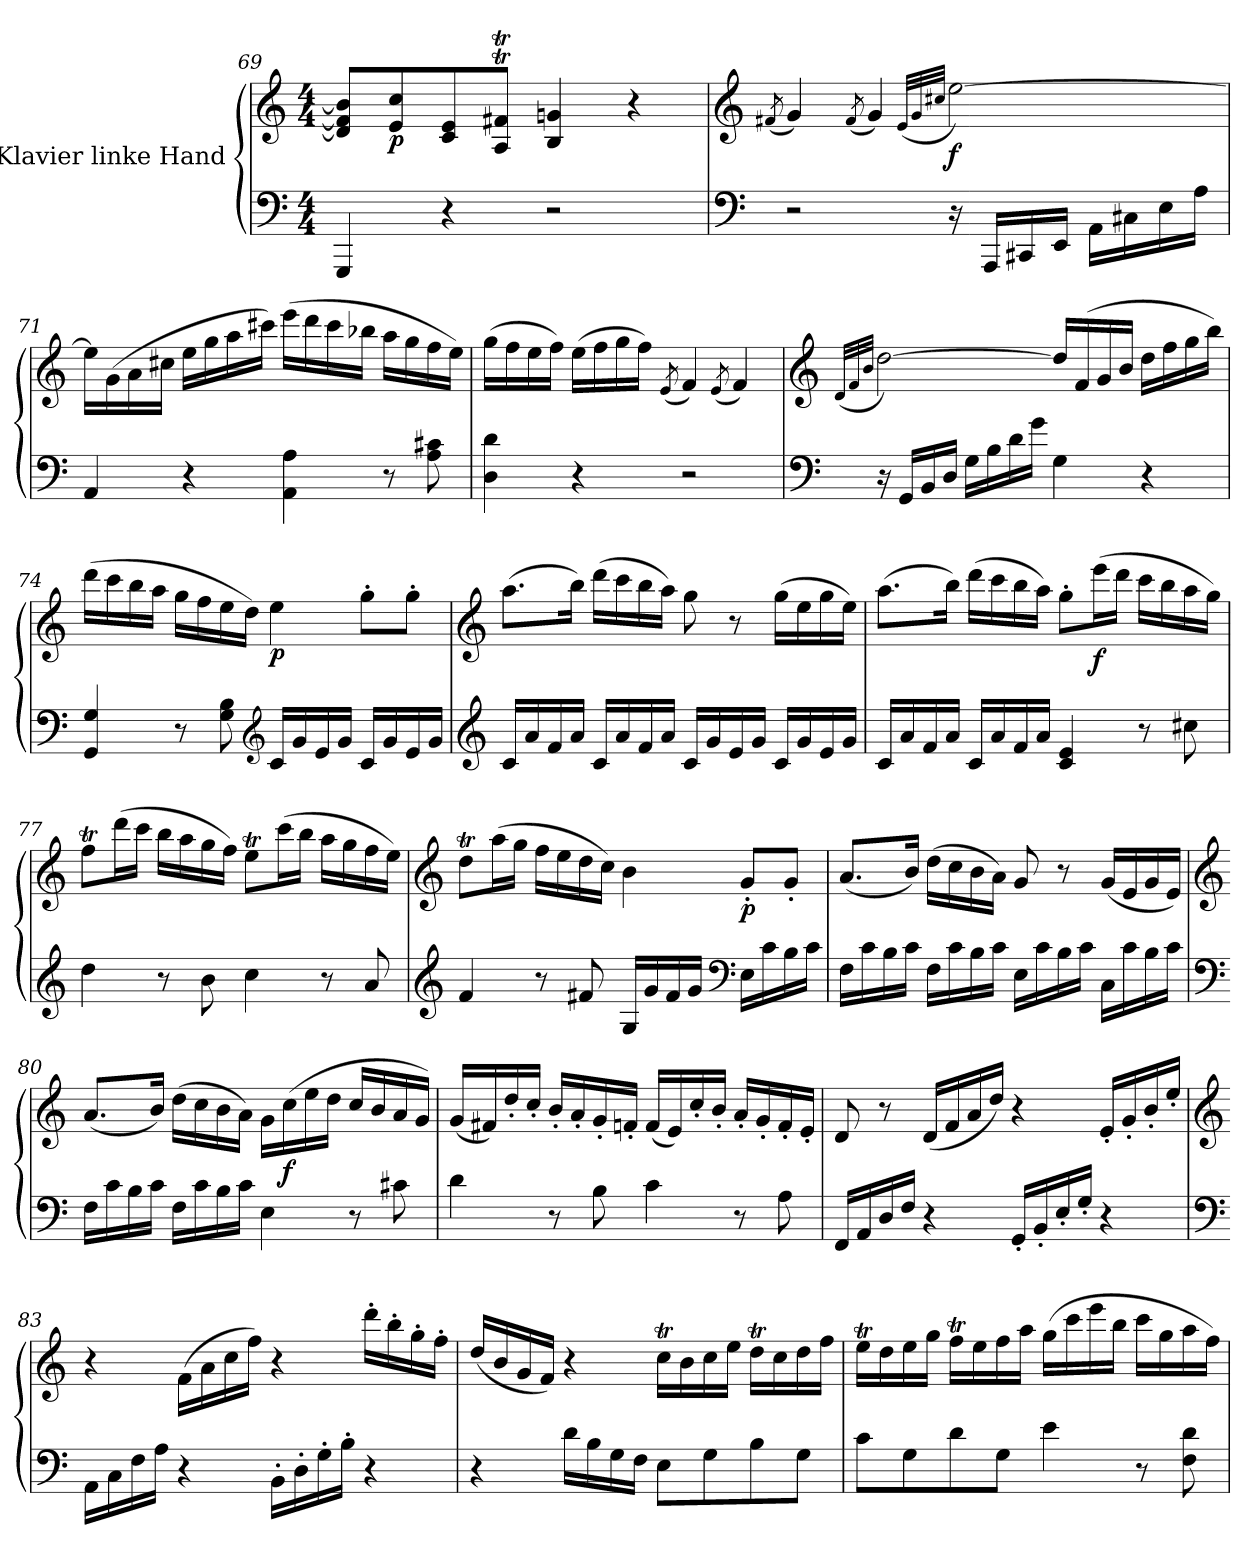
**kern	**kern	**dynam
*part1	*part1	*part1
*staff2	*staff1	*staff1/2
*I"Klavier linke Hand	*	*
!!LO:LB:g=z
*clefF4	*clefG2	*
*k[]	*k[]	*
*M4/4	*M4/4	*
=69	=69	=69
4GGG/	8d/] 8f/] 8b/]L	.
!	!	!LO:DY:b
.	8e/ 8cc/	p
4r	8c/ 8e/	.
.	8A/T 8f#X/TJ	.
2r	4B/ 4g/	.
.	4r	.
!!LO:LB:g=z
=70	=70	=70
*clefF4	*clefG2	*
.	(8qf#X/	.
2r	4g/)	.
.	(8qf#/	.
.	4g/)	.
.	(32qe/LLL	.
.	32qg/	.
.	32qcc#X/JJJ	.
!	!	!LO:DY:b
16r	[2ee\)	f
16AAA/LL	.	.
16CC#X/	.	.
16EE/JJ	.	.
16AA\LL	.	.
16C#X\	.	.
16E\	.	.
16A\JJ	.	.
=71	=71	=71
4AA/	16ee\LL]	.
.	(16g\	.
.	16a\	.
.	16cc#X\JJ	.
4r	16ee\LL	.
.	16gg\	.
.	16aa\	.
.	16ccc#X\JJ)	.
4AA\ 4A\	(16eee\LL	.
.	16ddd\	.
.	16ccc#\	.
.	16bb-X\JJ	.
8r	16aa\LL	.
.	16gg\	.
8A\ 8c#X\	16ff\	.
.	16ee\JJ)	.
!!LO:LB:g=z
=72	=72	=72
4D\ 4d\	(16gg\LL	.
.	16ff\	.
.	16ee\	.
.	16ff\JJ)	.
4r	(16ee\LL	.
.	16ff\	.
.	16gg\	.
.	16ff\JJ)	.
.	(8qe/	.
2r	4f/)	.
.	(8qe/	.
.	4f/)	.
!!LO:LB:g=z
=73	=73	=73
*clefF4	*clefG2	*
.	(32qd/LLL	.
.	32qf/	.
.	32qb/JJJ	.
16r	[2dd\)	.
16GG/LL	.	.
16BB/	.	.
16D/JJ	.	.
16G\LL	.	.
16B\	.	.
16d\	.	.
16g\JJ	.	.
4G\	16dd/LL]	.
.	(16f/	.
.	16g/	.
.	16b/JJ	.
4r	16dd\LL	.
.	16ff\	.
.	16gg\	.
.	16bb\JJ)	.
!!LO:LB:g=z
=74	=74	=74
4GG/ 4G/	(16ddd\LL	.
.	16ccc\	.
.	16bb\	.
.	16aa\JJ	.
8r	16gg\LL	.
.	16ff\	.
8G\ 8B\	16ee\	.
.	16dd\JJ)	.
*clefG2	*	*
!	!	!LO:DY:b
16c/LL	4ee\	p
16g/	.	.
16e/	.	.
16g/JJ	.	.
16c/LL	8gg'\L	.
16g/	.	.
16e/	8gg'\J	.
16g/JJ	.	.
!!LO:PB:g=z
=75	=75	=75
*clefG2	*clefG2	*
16c/LL	(8.aa\L	.
16a/	.	.
16f/	.	.
16a/JJ	16bb\Jk)	.
16c/LL	(16ddd\LL	.
16a/	16ccc\	.
16f/	16bb\	.
16a/JJ	16aa\JJ)	.
16c/LL	8gg\	.
16g/	.	.
16e/	8r	.
16g/JJ	.	.
16c/LL	(16gg\LL	.
16g/	16ee\	.
16e/	16gg\	.
16g/JJ	16ee\JJ)	.
=76	=76	=76
16c/LL	(8.aa\L	.
16a/	.	.
16f/	.	.
16a/JJ	16bb\Jk)	.
16c/LL	(16ddd\LL	.
16a/	16ccc\	.
16f/	16bb\	.
16a/JJ	16aa\JJ)	.
4c/ 4e/	8gg'\L	.
!	!	!LO:DY:b
.	(16eee\L	f
.	16ddd\JJ	.
8r	16ccc\LL	.
.	16bb\	.
8cc#X\	16aa\	.
.	16gg\JJ)	.
!!LO:LB:g=z
=77	=77	=77
4dd\	8ffT\L	.
.	(16ddd\L	.
.	16ccc\JJ	.
8r	16bb\LL	.
.	16aa\	.
8b\	16gg\	.
.	16ff\JJ)	.
4cc\	8eet\L	.
.	(16ccc\L	.
.	16bb\JJ	.
8r	16aa\LL	.
.	16gg\	.
8a/	16ff\	.
.	16ee\JJ)	.
!!LO:LB:g=z
=78	=78	=78
*clefG2	*clefG2	*
4f/	8ddT\L	.
.	(16aa\L	.
.	16gg\JJ	.
8r	16ff\LL	.
.	16ee\	.
8f#X/	16dd\	.
.	16cc\JJ)	.
16G/LL	4b\	.
16g/	.	.
16f#/	.	.
16g/JJ	.	.
*clefF4	*	*
!	!	!LO:DY:b
16E\LL	8g'/L	p
16c\	.	.
16B\	8g'/J	.
16c\JJ	.	.
!!LO:LB:g=z
=79	=79	=79
16F\LL	(8.a/L	.
16c\	.	.
16B\	.	.
16c\JJ	16b/Jk)	.
16F\LL	(16dd\LL	.
16c\	16cc\	.
16B\	16b\	.
16c\JJ	16a\JJ)	.
16E\LL	8g/	.
16c\	.	.
16B\	8r	.
16c\JJ	.	.
16C\LL	(16g/LL	.
16c\	16e/	.
16B\	16g/	.
16c\JJ	16e/JJ)	.
!!LO:LB:g=z
=80	=80	=80
*clefF4	*clefG2	*
16F\LL	(8.a/L	.
16c\	.	.
16B\	.	.
16c\JJ	16b/Jk)	.
16F\LL	(16dd\LL	.
16c\	16cc\	.
16B\	16b\	.
16c\JJ	16a\JJ)	.
4E\	16g\LL	.
!	!	!LO:DY:b
.	(16cc\	f
.	16ee\	.
.	16dd\JJ	.
8r	16cc/LL	.
.	16b/	.
8c#X\	16a/	.
.	16g/JJ)	.
!!LO:LB:g=z
=81	=81	=81
4d\	(16g/LL	.
.	16f#X/)	.
.	16dd'/	.
.	16cc'/JJ	.
8r	16b'/LL	.
.	16a'/	.
8B\	16g'/	.
.	16fn'/JJ	.
4c\	(16f/LL	.
.	16e/)	.
.	16cc'/	.
.	16b'/JJ	.
8r	16a'/LL	.
.	16g'/	.
8A\	16f'/	.
.	16e'/JJ	.
!!LO:LB:g=z
=82	=82	=82
16FF/LL	8d/	.
16AA/	.	.
16D/	8r	.
16F/JJ	.	.
4r	(16d/LL	.
.	16f/	.
.	16a/	.
.	16dd/JJ)	.
16GG'/LL	4r	.
16BB'/	.	.
16E'/	.	.
16G'/JJ	.	.
4r	16e'/LL	.
.	16g'/	.
.	16b'/	.
.	16ee'/JJ	.
!!LO:PB:g=z
=83	=83	=83
*clefF4	*clefG2	*
16AA\LL	4r	.
16C\	.	.
16F\	.	.
16A\JJ	.	.
4r	(16f\LL	.
.	16a\	.
.	16cc\	.
.	16ff\JJ)	.
16BB'\LL	4r	.
16D'\	.	.
16G'\	.	.
16B'\JJ	.	.
4r	16ddd'\LL	.
.	16bb'\	.
.	16gg'\	.
.	16ff'\JJ	.
!!LO:LB:g=z
=84	=84	=84
4r	(16dd/LL	.
.	16b/	.
.	16g/	.
.	16f/JJ)	.
16d\LL	4r	.
16B\	.	.
16G\	.	.
16F\JJ	.	.
8E\L	16ccT\LL	.
.	16b\	.
8G\	16cc\	.
.	16ee\JJ	.
8B\	16ddT\LL	.
.	16cc\	.
8G\J	16dd\	.
.	16ff\JJ	.
!!LO:LB:g=z
=85	=85	=85
8c\L	16eet\LL	.
.	16dd\	.
8G\	16ee\	.
.	16gg\JJ	.
8d\	16ffT\LL	.
.	16ee\	.
8G\J	16ff\	.
.	16aa\JJ	.
4e\	(16gg\LL	.
.	16ccc\	.
.	16eee\	.
.	16bb\JJ	.
8r	16ccc\LL	.
.	16gg\	.
8F\ 8d\	16aa\	.
.	16ff\JJ)	.
=	=	=
*-	*-	*-
